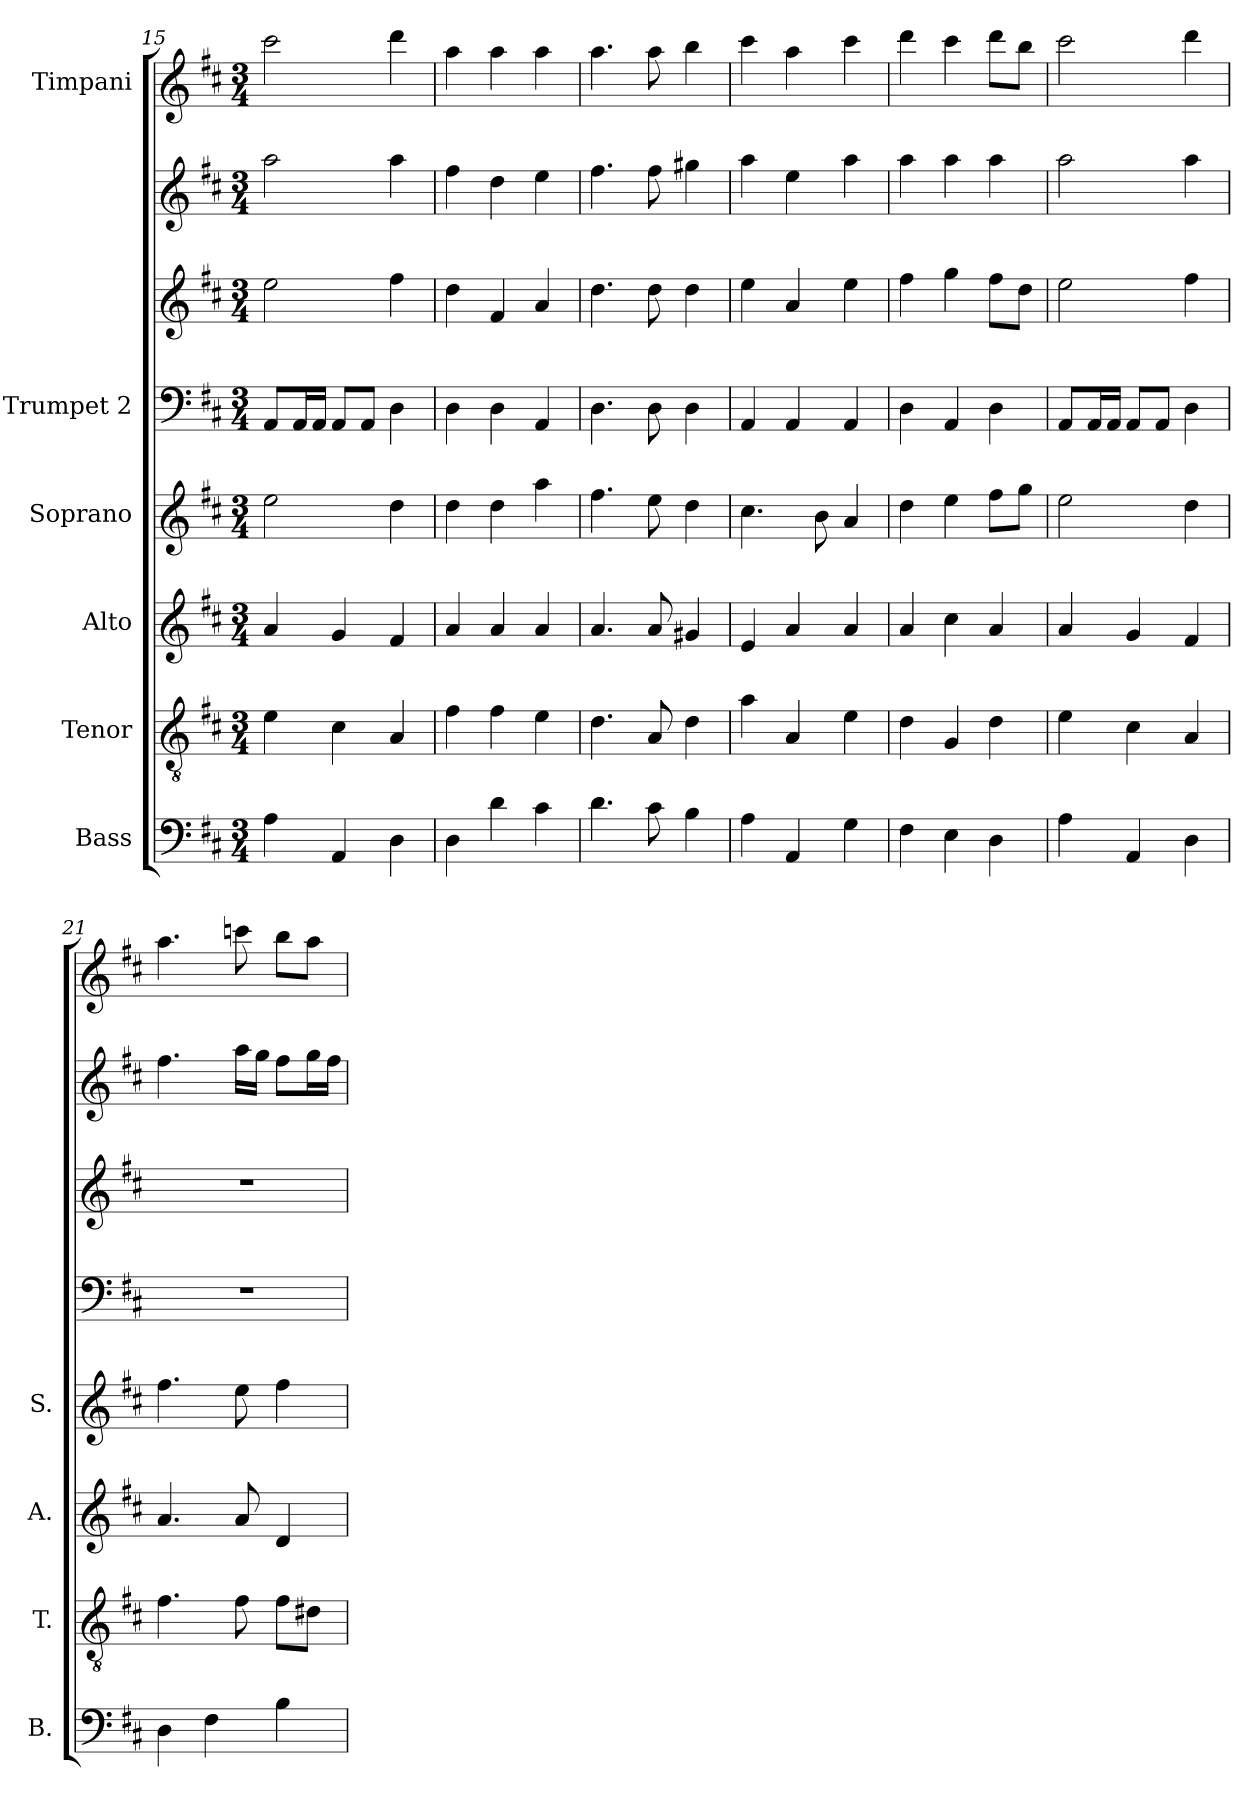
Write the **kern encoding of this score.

**kern	**kern	**kern	**kern	**kern	**kern	**kern	**kern
*part6	*part5	*part4	*part3	*part2	*part2	*part2	*part1
*staff8	*staff7	*staff6	*staff5	*staff4	*staff3	*staff2	*staff1
*I"Bass	*I"Tenor	*I"Alto	*I"Soprano	*I"Trumpet 2	*	*	*I"Timpani
*I'B.	*I'T.	*I'A.	*I'S.	*	*	*	*
*clefF4	*clefGv2	*clefG2	*clefG2	*clefF4	*clefG2	*clefG2	*clefG2
*k[f#c#]	*k[f#c#]	*k[f#c#]	*k[f#c#]	*k[f#c#]	*k[f#c#]	*k[f#c#]	*k[f#c#]
*D:	*D:	*D:	*D:	*D:	*D:	*D:	*D:
*M3/4	*M3/4	*M3/4	*M3/4	*M3/4	*M3/4	*M3/4	*M3/4
=15	=15	=15	=15	=15	=15	=15	=15
4A\	4e\	4a/	2ee\	8AA/L	2ee\	2aa\	2ccc#\
.	.	.	.	16AA/L	.	.	.
.	.	.	.	16AA/JJ	.	.	.
4AA/	4c#\	4g/	.	8AA/L	.	.	.
.	.	.	.	8AA/J	.	.	.
4D\	4A/	4f#/	4dd\	4D\	4ff#\	4aa\	4ddd\
!!LO:LB:g=z
=16	=16	=16	=16	=16	=16	=16	=16
4D\	4f#\	4a/	4dd\	4D\	4dd\	4ff#\	4aa\
4d\	4f#\	4a/	4dd\	4D\	4f#/	4dd\	4aa\
4c#\	4e\	4a/	4aa\	4AA/	4a/	4ee\	4aa\
=17	=17	=17	=17	=17	=17	=17	=17
4.d\	4.d\	4.a/	4.ff#\	4.D\	4.dd\	4.ff#\	4.aa\
8c#\	8A/	8a/	8ee\	8D\	8dd\	8ff#\	8aa\
4B\	4d\	4g#X/	4dd\	4D\	4dd\	4gg#X\	4bb\
=18	=18	=18	=18	=18	=18	=18	=18
4A\	4a\	4e/	4.cc#\	4AA/	4ee\	4aa\	4ccc#\
4AA/	4A/	4a/	.	4AA/	4a/	4ee\	4aa\
.	.	.	8b\	.	.	.	.
4G\	4e\	4a/	4a/	4AA/	4ee\	4aa\	4ccc#\
=19	=19	=19	=19	=19	=19	=19	=19
4F#\	4d\	4a/	4dd\	4D\	4ff#\	4aa\	4ddd\
4E\	4G/	4cc#\	4ee\	4AA/	4gg\	4aa\	4ccc#\
4D\	4d\	4a/	8ff#\L	4D\	8ff#\L	4aa\	8ddd\L
.	.	.	8gg\J	.	8dd\J	.	8bb\J
=20	=20	=20	=20	=20	=20	=20	=20
4A\	4e\	4a/	2ee\	8AA/L	2ee\	2aa\	2ccc#\
.	.	.	.	16AA/L	.	.	.
.	.	.	.	16AA/JJ	.	.	.
4AA/	4c#\	4g/	.	8AA/L	.	.	.
.	.	.	.	8AA/J	.	.	.
4D\	4A/	4f#/	4dd\	4D\	4ff#\	4aa\	4ddd\
!!LO:PB:g=z
=21	=21	=21	=21	=21	=21	=21	=21
4D\	4.f#\	4.a/	4.ff#\	2.r	2.r	4.ff#\	4.aa\
4F#\	.	.	.	.	.	.	.
.	8f#\	8a/	8ee\	.	.	16aa\LL	8cccn\
.	.	.	.	.	.	16gg\JJ	.
4B\	8f#\L	4d/	4ff#\	.	.	8ff#\L	8bb\L
.	8d#X\J	.	.	.	.	16gg\L	8aa\J
.	.	.	.	.	.	16ff#\JJ	.
=	=	=	=	=	=	=	=
*-	*-	*-	*-	*-	*-	*-	*-
